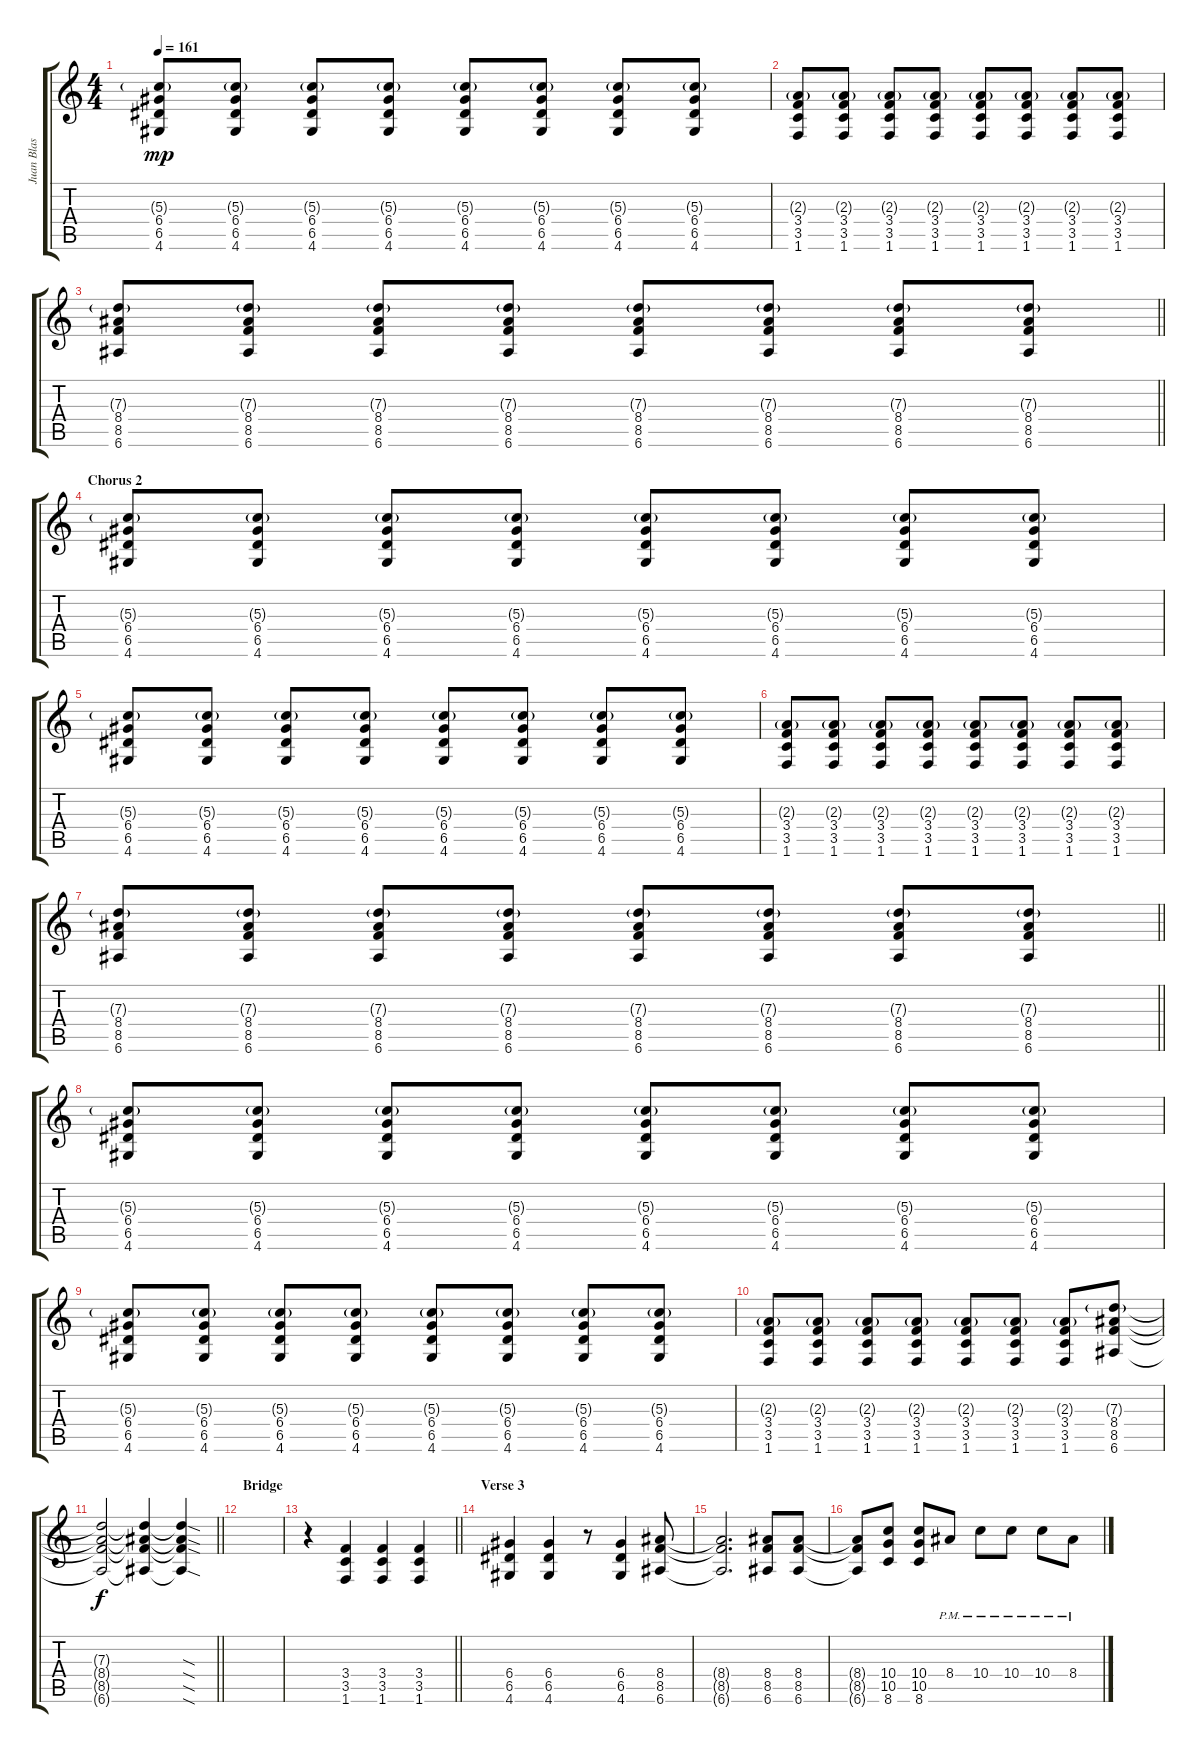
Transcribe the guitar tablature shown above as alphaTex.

\track ("Juan Blas" "Juan Blas") {instrument overdrivenguitar}
\staff {score tabs}
\tuning (E4 B3 G3 D3 A2 E2) {hide}
\ts (4 4)
\tempo 161
\clef g2
\ks c
(5.3{g} 6.4 6.5 4.6).8{dy mp} (5.3{g} 6.4 6.5 4.6).8 (5.3{g} 6.4 6.5 4.6).8 (5.3{g} 6.4 6.5 4.6).8 (5.3{g} 6.4 6.5 4.6).8 (5.3{g} 6.4 6.5 4.6).8 (5.3{g} 6.4 6.5 4.6).8 (5.3{g} 6.4 6.5 4.6).8 |
(2.3{g} 3.4 3.5 1.6).8 (2.3{g} 3.4 3.5 1.6).8 (2.3{g} 3.4 3.5 1.6).8 (2.3{g} 3.4 3.5 1.6).8 (2.3{g} 3.4 3.5 1.6).8 (2.3{g} 3.4 3.5 1.6).8 (2.3{g} 3.4 3.5 1.6).8 (2.3{g} 3.4 3.5 1.6).8 |
\barLineRight lightlight
(7.3{g} 8.4 8.5 6.6).8 (7.3{g} 8.4 8.5 6.6).8 (7.3{g} 8.4 8.5 6.6).8 (7.3{g} 8.4 8.5 6.6).8 (7.3{g} 8.4 8.5 6.6).8 (7.3{g} 8.4 8.5 6.6).8 (7.3{g} 8.4 8.5 6.6).8 (7.3{g} 8.4 8.5 6.6).8 |
\section ("" "Chorus 2")
(5.3{g} 6.4 6.5 4.6).8 (5.3{g} 6.4 6.5 4.6).8 (5.3{g} 6.4 6.5 4.6).8 (5.3{g} 6.4 6.5 4.6).8 (5.3{g} 6.4 6.5 4.6).8 (5.3{g} 6.4 6.5 4.6).8 (5.3{g} 6.4 6.5 4.6).8 (5.3{g} 6.4 6.5 4.6).8 |
(5.3{g} 6.4 6.5 4.6).8 (5.3{g} 6.4 6.5 4.6).8 (5.3{g} 6.4 6.5 4.6).8 (5.3{g} 6.4 6.5 4.6).8 (5.3{g} 6.4 6.5 4.6).8 (5.3{g} 6.4 6.5 4.6).8 (5.3{g} 6.4 6.5 4.6).8 (5.3{g} 6.4 6.5 4.6).8 |
(2.3{g} 3.4 3.5 1.6).8 (2.3{g} 3.4 3.5 1.6).8 (2.3{g} 3.4 3.5 1.6).8 (2.3{g} 3.4 3.5 1.6).8 (2.3{g} 3.4 3.5 1.6).8 (2.3{g} 3.4 3.5 1.6).8 (2.3{g} 3.4 3.5 1.6).8 (2.3{g} 3.4 3.5 1.6).8 |
\barLineRight lightlight
(7.3{g} 8.4 8.5 6.6).8 (7.3{g} 8.4 8.5 6.6).8 (7.3{g} 8.4 8.5 6.6).8 (7.3{g} 8.4 8.5 6.6).8 (7.3{g} 8.4 8.5 6.6).8 (7.3{g} 8.4 8.5 6.6).8 (7.3{g} 8.4 8.5 6.6).8 (7.3{g} 8.4 8.5 6.6).8 |
(5.3{g} 6.4 6.5 4.6).8 (5.3{g} 6.4 6.5 4.6).8 (5.3{g} 6.4 6.5 4.6).8 (5.3{g} 6.4 6.5 4.6).8 (5.3{g} 6.4 6.5 4.6).8 (5.3{g} 6.4 6.5 4.6).8 (5.3{g} 6.4 6.5 4.6).8 (5.3{g} 6.4 6.5 4.6).8 |
(5.3{g} 6.4 6.5 4.6).8 (5.3{g} 6.4 6.5 4.6).8 (5.3{g} 6.4 6.5 4.6).8 (5.3{g} 6.4 6.5 4.6).8 (5.3{g} 6.4 6.5 4.6).8 (5.3{g} 6.4 6.5 4.6).8 (5.3{g} 6.4 6.5 4.6).8 (5.3{g} 6.4 6.5 4.6).8 |
(2.3{g} 3.4 3.5 1.6).8 (2.3{g} 3.4 3.5 1.6).8 (2.3{g} 3.4 3.5 1.6).8 (2.3{g} 3.4 3.5 1.6).8 (2.3{g} 3.4 3.5 1.6).8 (2.3{g} 3.4 3.5 1.6).8 (2.3{g} 3.4 3.5 1.6).8 (7.3{g} 8.4 8.5 6.6).8 |
\barLineRight lightlight
(7.3{t} 8.4{t} 8.5{t} 6.6{t}).2{dy f} (7.3{t} 8.4{t} 8.5{t} 6.6{t}).4 (7.3{sod t} 8.4{sod t} 8.5{sod t} 6.6{sod t}).4 |
\section ("" "Bridge")
|
\barLineRight lightlight
r.4 (3.4 3.5 1.6).4 (3.4 3.5 1.6).4 (3.4 3.5 1.6).4 |
\section ("" "Verse 3")
(6.4 6.5 4.6).4 (6.4 6.5 4.6).4 r.8 (6.4 6.5 4.6).4 (8.4 8.5 6.6).8 |
(8.4{t} 8.5{t} 6.6{t}).2{d} (8.4 8.5 6.6).8 (8.4 8.5 6.6).8 |
(8.4{t} 8.5{t} 6.6{t}).8 (10.4 10.5 8.6).8 (10.4 10.5 8.6).8 8.4{pm}.8 10.4{pm}.8 10.4{pm}.8 10.4{pm}.8 8.4{pm}.8
